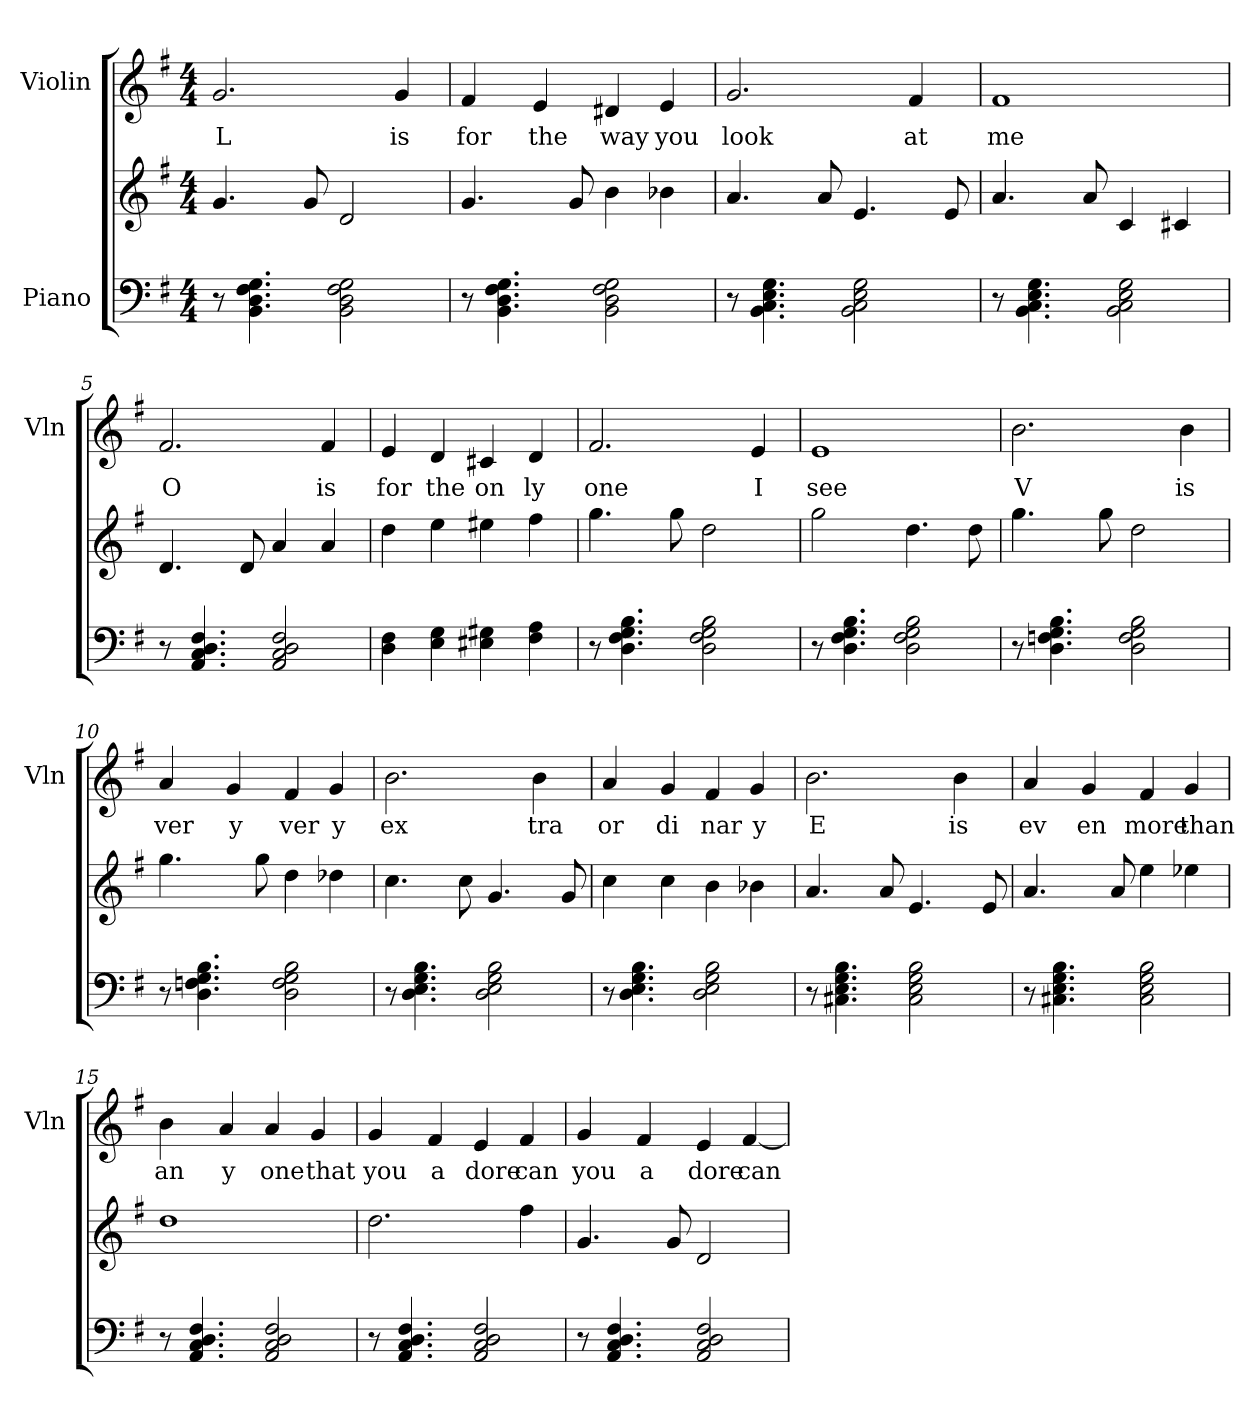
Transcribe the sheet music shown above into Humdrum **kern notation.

**kern	**kern	**kern	**text
*part2	*part2	*part1	*part1
*staff3	*staff2	*staff1	*staff1
*I"Piano	*	*I"Violin	*
*	*	*I'Vln	*
*clefF4	*clefG2	*clefG2	*
*k[f#]	*k[f#]	*k[f#]	*
*M4/4	*M4/4	*M4/4	*
*MM125	*MM125	*MM125	*
=1	=1	=1	=1
!	!	!	!LO:LY:b
8r	4.g/	2.g/	L
4.BB\ 4.D\ 4.F#\ 4.G\	.	.	.
.	8g/	.	.
2BB\ 2D\ 2F#\ 2G\	2d/	.	.
!	!	!	!LO:LY:b
.	.	4g/	is
=2	=2	=2	=2
!	!	!	!LO:LY:b
8r	4.g/	4f#/	for
4.BB\ 4.D\ 4.F#\ 4.G\	.	.	.
!	!	!	!LO:LY:b
.	.	4e/	the
.	8g/	.	.
!	!	!	!LO:LY:b
2BB\ 2D\ 2F#\ 2G\	4b\	4d#X/	way
!	!	!	!LO:LY:b
.	4b-X\	4e/	you
=3	=3	=3	=3
!	!	!	!LO:LY:b
8r	4.a/	2.g/	look
4.BB\ 4.C\ 4.E\ 4.G\	.	.	.
.	8a/	.	.
2BB\ 2C\ 2E\ 2G\	4.e/	.	.
!	!	!	!LO:LY:b
.	.	4f#/	at
.	8e/	.	.
=4	=4	=4	=4
!	!	!	!LO:LY:b
8r	4.a/	1f#	me
4.BB\ 4.C\ 4.E\ 4.G\	.	.	.
.	8a/	.	.
2BB\ 2C\ 2E\ 2G\	4c/	.	.
.	4c#X/	.	.
=5	=5	=5	=5
!	!	!	!LO:LY:b
8r	4.d/	2.f#/	O
4.AA/ 4.C/ 4.D/ 4.F#/	.	.	.
.	8d/	.	.
2AA/ 2C/ 2D/ 2F#/	4a/	.	.
!	!	!	!LO:LY:b
.	4a/	4f#/	is
=6	=6	=6	=6
!	!	!	!LO:LY:b
4D\ 4F#\	4dd\	4e/	for
!	!	!	!LO:LY:b
4E\ 4G\	4ee\	4d/	the
!	!	!	!LO:LY:b
4E#X\ 4G#X\	4ee#X\	4c#X/	on
!	!	!	!LO:LY:b
4F#\ 4A\	4ff#\	4d/	ly
=7	=7	=7	=7
!	!	!	!LO:LY:b
8r	4.gg\	2.f#/	one
4.D\ 4.F#\ 4.G\ 4.B\	.	.	.
.	8gg\	.	.
2D\ 2F#\ 2G\ 2B\	2dd\	.	.
!	!	!	!LO:LY:b
.	.	4e/	I
!!LO:LB:g=z
=8	=8	=8	=8
!	!	!	!LO:LY:b
8r	2gg\	1e	see
4.D\ 4.F#\ 4.G\ 4.B\	.	.	.
2D\ 2F#\ 2G\ 2B\	4.dd\	.	.
.	8dd\	.	.
=9	=9	=9	=9
!	!	!	!LO:LY:b
8r	4.gg\	2.b\	V
4.D\ 4.Fn\ 4.G\ 4.B\	.	.	.
.	8gg\	.	.
2D\ 2F\ 2G\ 2B\	2dd\	.	.
!	!	!	!LO:LY:b
.	.	4b\	is
=10	=10	=10	=10
!	!	!	!LO:LY:b
8r	4.gg\	4a/	ver
4.D\ 4.Fn\ 4.G\ 4.B\	.	.	.
!	!	!	!LO:LY:b
.	.	4g/	y
.	8gg\	.	.
!	!	!	!LO:LY:b
2D\ 2F\ 2G\ 2B\	4dd\	4f#/	ver
!	!	!	!LO:LY:b
.	4dd-X\	4g/	y
=11	=11	=11	=11
!	!	!	!LO:LY:b
8r	4.cc\	2.b\	ex
4.D\ 4.E\ 4.G\ 4.B\	.	.	.
.	8cc\	.	.
2D\ 2E\ 2G\ 2B\	4.g/	.	.
!	!	!	!LO:LY:b
.	.	4b\	tra
.	8g/	.	.
=12	=12	=12	=12
!	!	!	!LO:LY:b
8r	4cc\	4a/	or
4.D\ 4.E\ 4.G\ 4.B\	.	.	.
!	!	!	!LO:LY:b
.	4cc\	4g/	di
!	!	!	!LO:LY:b
2D\ 2E\ 2G\ 2B\	4b\	4f#/	nar
!	!	!	!LO:LY:b
.	4b-X\	4g/	y
=13	=13	=13	=13
!	!	!	!LO:LY:b
8r	4.a/	2.b\	E
4.C#X\ 4.E\ 4.G\ 4.B\	.	.	.
.	8a/	.	.
2C#\ 2E\ 2G\ 2B\	4.e/	.	.
!	!	!	!LO:LY:b
.	.	4b\	is
.	8e/	.	.
=14	=14	=14	=14
!	!	!	!LO:LY:b
8r	4.a/	4a/	ev
4.C#X\ 4.E\ 4.G\ 4.B\	.	.	.
!	!	!	!LO:LY:b
.	.	4g/	en
.	8a/	.	.
!	!	!	!LO:LY:b
2C#\ 2E\ 2G\ 2B\	4ee\	4f#/	more
!	!	!	!LO:LY:b
.	4ee-X\	4g/	than
!!LO:LB:g=z
=15	=15	=15	=15
!	!	!	!LO:LY:b
8r	1dd	4b\	an
4.AA/ 4.C/ 4.D/ 4.F#/	.	.	.
!	!	!	!LO:LY:b
.	.	4a/	y
!	!	!	!LO:LY:b
2AA/ 2C/ 2D/ 2F#/	.	4a/	one
!	!	!	!LO:LY:b
.	.	4g/	that
=16	=16	=16	=16
!	!	!	!LO:LY:b
8r	2.dd\	4g/	you
4.AA/ 4.C/ 4.D/ 4.F#/	.	.	.
!	!	!	!LO:LY:b
.	.	4f#/	a
!	!	!	!LO:LY:b
2AA/ 2C/ 2D/ 2F#/	.	4e/	dore
!	!	!	!LO:LY:b
.	4ff#\	4f#/	can
=17	=17	=17	=17
!	!	!	!LO:LY:b
8r	4.g/	4g/	you
4.AA/ 4.C/ 4.D/ 4.F#/	.	.	.
!	!	!	!LO:LY:b
.	.	4f#/	a
.	8g/	.	.
!	!	!	!LO:LY:b
2AA/ 2C/ 2D/ 2F#/	2d/	4e/	dore
!	!	!	!LO:LY:b
.	.	[4f#/	can
=	=	=	=
*-	*-	*-	*-
